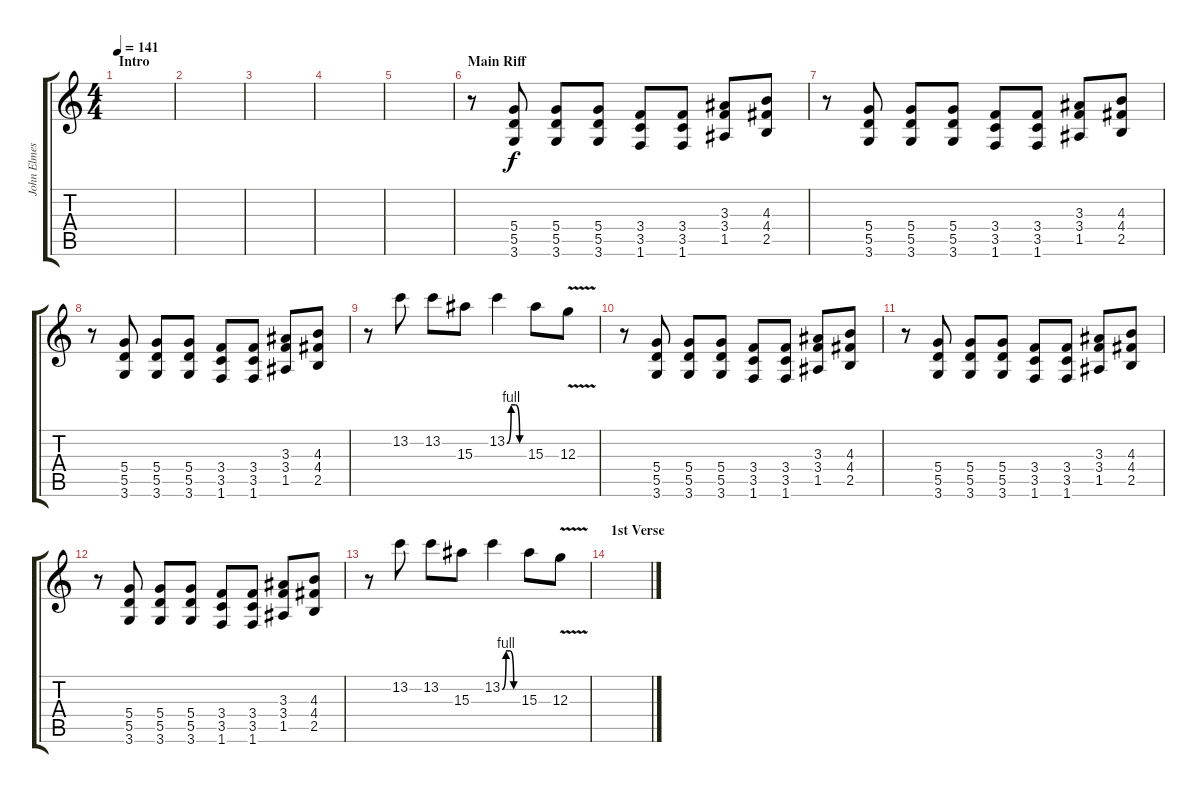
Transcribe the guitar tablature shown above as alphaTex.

\track ("John Elmesely (Lead Guitar)" "John Elmes") {instrument distortionguitar}
\staff {score tabs}
\tuning (E4 B3 G3 D3 A2 E2) {hide}
\ts (4 4)
\section ("" "Intro")
\tempo 141
\clef g2
\ks c
|
|
|
|
|
\section ("" "Main Riff")
r.8 (5.4 5.5 3.6).8 (5.4 5.5 3.6).8 (5.4 5.5 3.6).8 (3.4 3.5 1.6).8 (3.4 3.5 1.6).8 (3.3 3.4 1.5).8 (4.3 4.4 2.5).8 |
r.8 (5.4 5.5 3.6).8 (5.4 5.5 3.6).8 (5.4 5.5 3.6).8 (3.4 3.5 1.6).8 (3.4 3.5 1.6).8 (3.3 3.4 1.5).8 (4.3 4.4 2.5).8 |
r.8 (5.4 5.5 3.6).8 (5.4 5.5 3.6).8 (5.4 5.5 3.6).8 (3.4 3.5 1.6).8 (3.4 3.5 1.6).8 (3.3 3.4 1.5).8 (4.3 4.4 2.5).8 |
r.8 13.2.8 13.2.8 15.3.8 13.2{be (custom 0 0 15 4 30 4 45 0 60 0)}.4 15.3.8 12.3{v}.8 |
r.8 (5.4 5.5 3.6).8 (5.4 5.5 3.6).8 (5.4 5.5 3.6).8 (3.4 3.5 1.6).8 (3.4 3.5 1.6).8 (3.3 3.4 1.5).8 (4.3 4.4 2.5).8 |
r.8 (5.4 5.5 3.6).8 (5.4 5.5 3.6).8 (5.4 5.5 3.6).8 (3.4 3.5 1.6).8 (3.4 3.5 1.6).8 (3.3 3.4 1.5).8 (4.3 4.4 2.5).8 |
r.8 (5.4 5.5 3.6).8 (5.4 5.5 3.6).8 (5.4 5.5 3.6).8 (3.4 3.5 1.6).8 (3.4 3.5 1.6).8 (3.3 3.4 1.5).8 (4.3 4.4 2.5).8 |
r.8 13.2.8 13.2.8 15.3.8 13.2{be (custom 0 0 15 4 30 4 45 0 60 0)}.4 15.3.8 12.3{v}.8 |
\section ("" "1st Verse")
